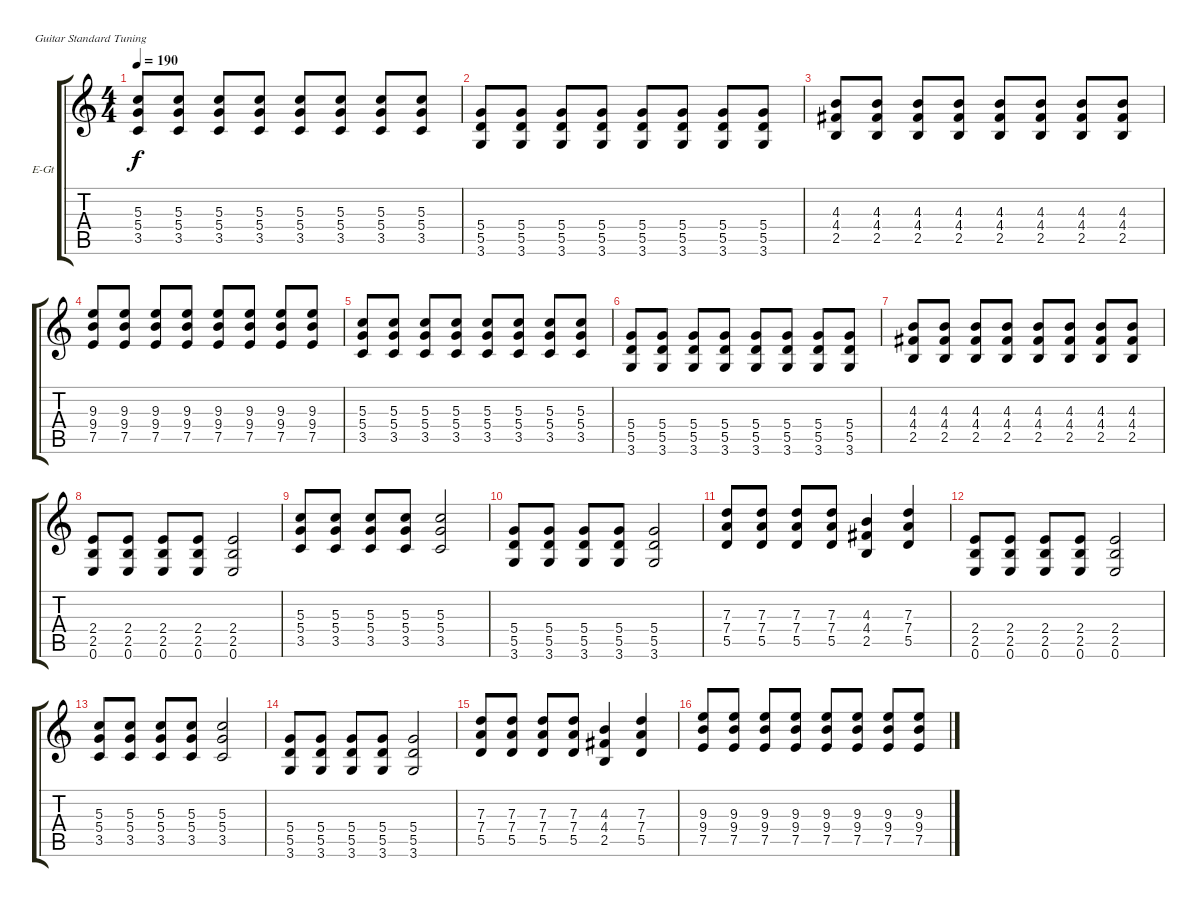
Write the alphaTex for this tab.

\defaultSystemsLayout 4
\bracketExtendMode groupsimilarinstruments
\firstSystemTrackNameOrientation horizontal
\otherSystemsTrackNameOrientation horizontal
\track ("Electric Guitar" "E-Gt") {instrument distortionguitar}
\staff {score tabs}
\tuning (E4 B3 G3 D3 A2 E2)
\ts (4 4)
\tempo 190
\clef g2
\scale
0.333333
\ks c
(5.3 5.4 3.5).8{dy f} (5.3 5.4 3.5).8 (5.3 5.4 3.5).8 (5.3 5.4 3.5).8 (5.3 5.4 3.5).8 (5.3 5.4 3.5).8 (5.3 5.4 3.5).8 (5.3 5.4 3.5).8 |
\scale
0.333333 (5.4 5.5 3.6).8 (5.4 5.5 3.6).8 (5.4 5.5 3.6).8 (5.4 5.5 3.6).8 (5.4 5.5 3.6).8 (5.4 5.5 3.6).8 (5.4 5.5 3.6).8 (5.4 5.5 3.6).8 |
\scale
0.333333 (4.3 4.4 2.5).8 (4.3 4.4 2.5).8 (4.3 4.4 2.5).8 (4.3 4.4 2.5).8 (4.3 4.4 2.5).8 (4.3 4.4 2.5).8 (4.3 4.4 2.5).8 (4.3 4.4 2.5).8 |
\scale
0.333333 (9.3 9.4 7.5).8 (9.3 9.4 7.5).8 (9.3 9.4 7.5).8 (9.3 9.4 7.5).8 (9.3 9.4 7.5).8 (9.3 9.4 7.5).8 (9.3 9.4 7.5).8 (9.3 9.4 7.5).8 |
\scale
0.333333 (5.3 5.4 3.5).8 (5.3 5.4 3.5).8 (5.3 5.4 3.5).8 (5.3 5.4 3.5).8 (5.3 5.4 3.5).8 (5.3 5.4 3.5).8 (5.3 5.4 3.5).8 (5.3 5.4 3.5).8 |
\scale
0.333333 (5.4 5.5 3.6).8 (5.4 5.5 3.6).8 (5.4 5.5 3.6).8 (5.4 5.5 3.6).8 (5.4 5.5 3.6).8 (5.4 5.5 3.6).8 (5.4 5.5 3.6).8 (5.4 5.5 3.6).8 |
\scale
0.333333 (4.3 4.4 2.5).8 (4.3 4.4 2.5).8 (4.3 4.4 2.5).8 (4.3 4.4 2.5).8 (4.3 4.4 2.5).8 (4.3 4.4 2.5).8 (4.3 4.4 2.5).8 (4.3 4.4 2.5).8 |
\scale
0.333333 (2.4 2.5 0.6).8 (2.4 2.5 0.6).8 (2.4 2.5 0.6).8 (2.4 2.5 0.6).8 (2.4 2.5 0.6).2 |
\scale
0.333333 (5.3 5.4 3.5).8 (5.3 5.4 3.5).8 (5.3 5.4 3.5).8 (5.3 5.4 3.5).8 (5.3 5.4 3.5).2 |
\scale
0.333333 (5.4 5.5 3.6).8 (5.4 5.5 3.6).8 (5.4 5.5 3.6).8 (5.4 5.5 3.6).8 (5.4 5.5 3.6).2 |
\scale
0.333333 (7.3 7.4 5.5).8 (7.3 7.4 5.5).8 (7.3 7.4 5.5).8 (7.3 7.4 5.5).8 (4.3 4.4 2.5).4 (7.3 7.4 5.5).4 |
\scale
0.333333 (2.4 2.5 0.6).8 (2.4 2.5 0.6).8 (2.4 2.5 0.6).8 (2.4 2.5 0.6).8 (2.4 2.5 0.6).2 |
\scale
0.333333 (5.3 5.4 3.5).8 (5.3 5.4 3.5).8 (5.3 5.4 3.5).8 (5.3 5.4 3.5).8 (5.3 5.4 3.5).2 |
\scale
0.333333 (5.4 5.5 3.6).8 (5.4 5.5 3.6).8 (5.4 5.5 3.6).8 (5.4 5.5 3.6).8 (5.4 5.5 3.6).2 |
\scale
0.333333 (7.3 7.4 5.5).8 (7.3 7.4 5.5).8 (7.3 7.4 5.5).8 (7.3 7.4 5.5).8 (4.3 4.4 2.5).4 (7.3 7.4 5.5).4 |
\scale
0.333333 (9.3 9.4 7.5).8 (9.3 9.4 7.5).8 (9.3 9.4 7.5).8 (9.3 9.4 7.5).8 (9.3 9.4 7.5).8 (9.3 9.4 7.5).8 (9.3 9.4 7.5).8 (9.3 9.4 7.5).8
